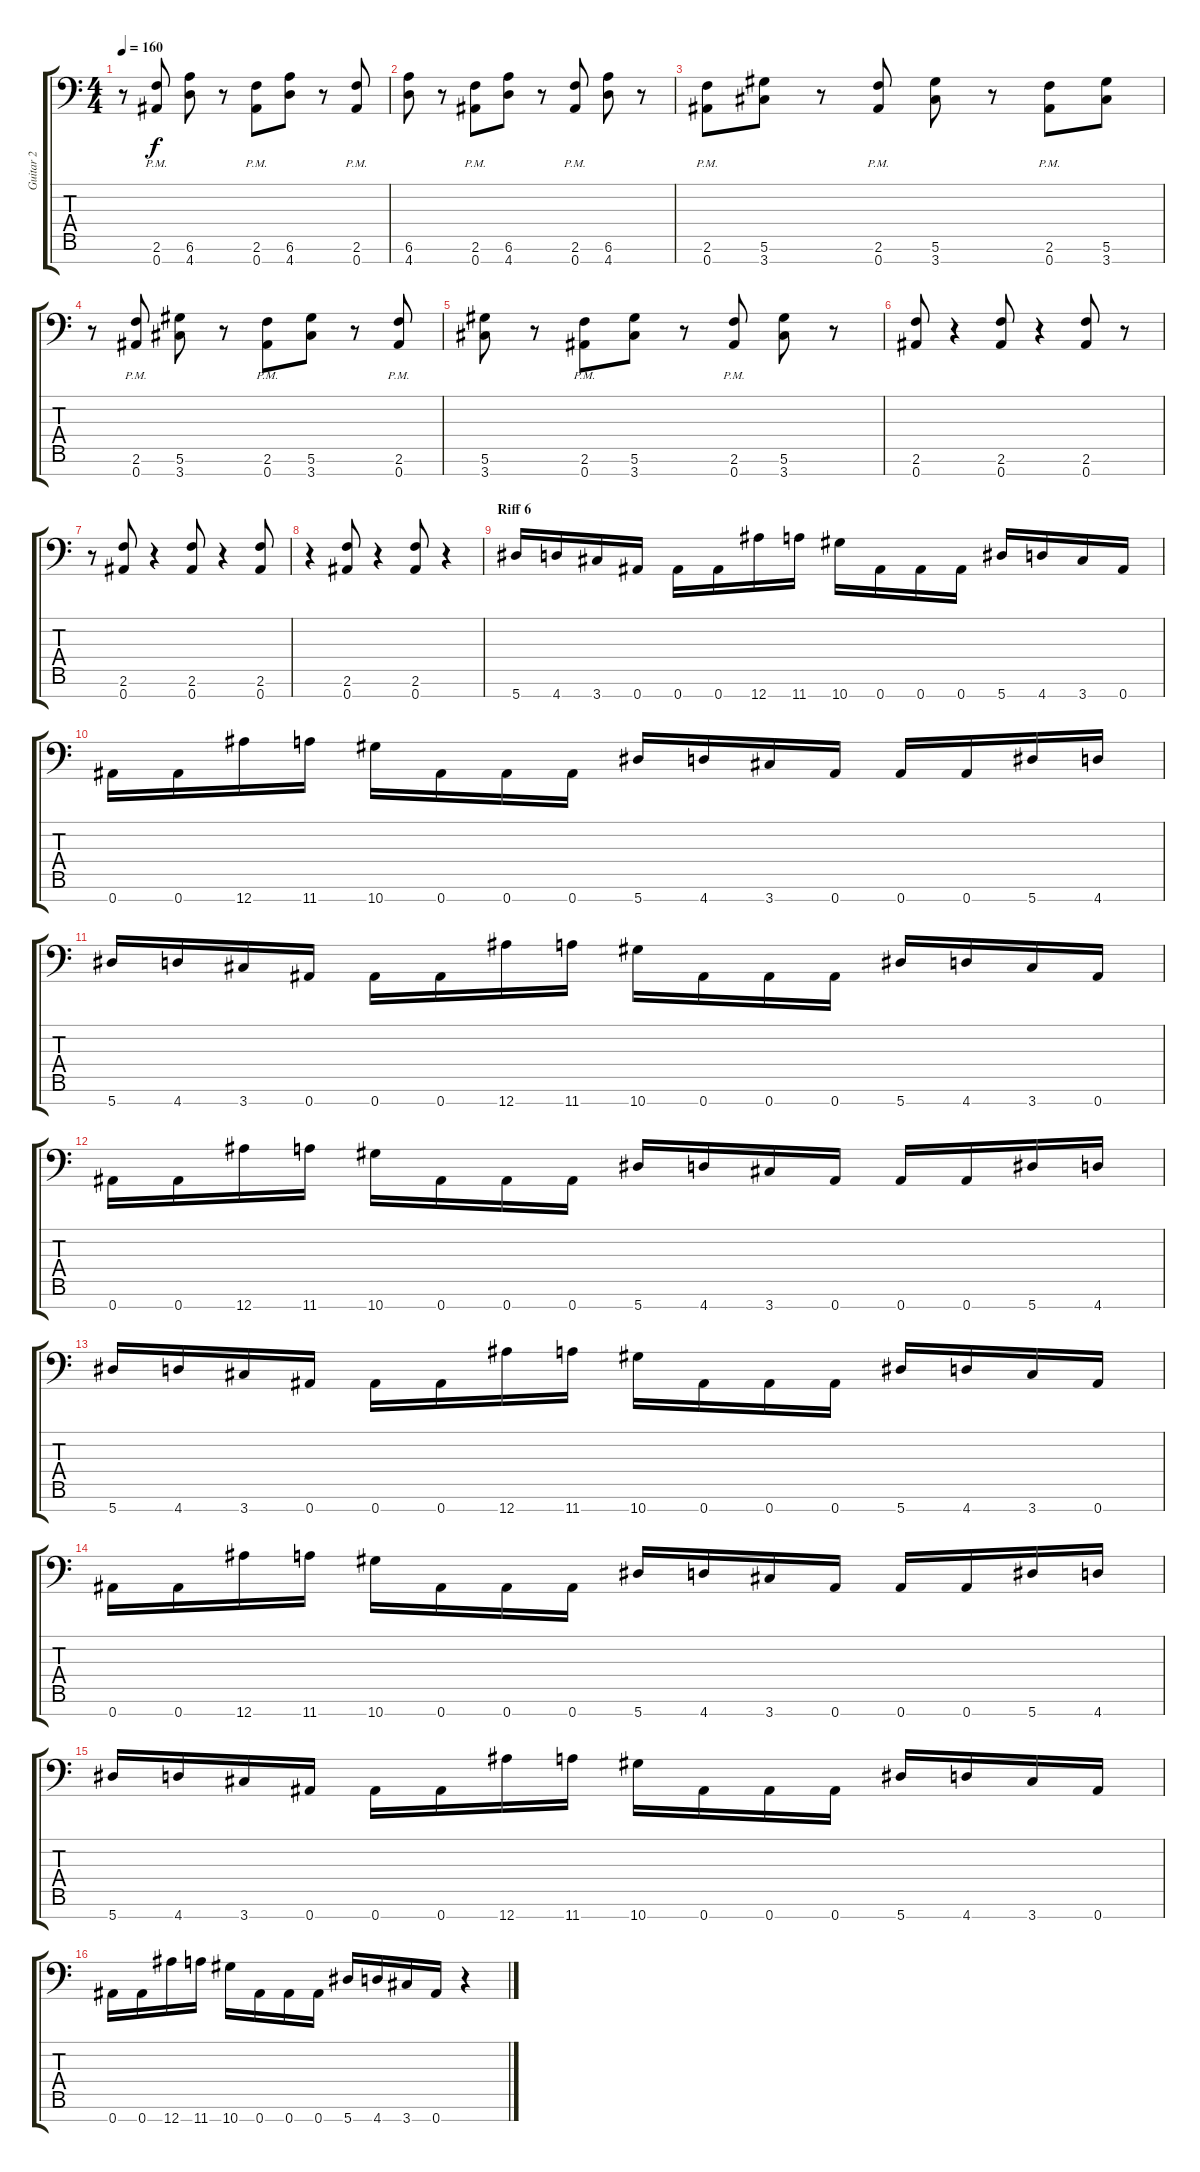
\track ("Guitar 2" "Guitar 2") {instrument distortionguitar}
\staff {score tabs}
\tuning (Eb4 Bb3 Gb3 Db3 Ab2 Eb2 Bb1) {hide}
\ts (4 4)
\tempo 160
\clef f4
\ks c
r.8{dy f} (2.6{pm} 0.7{pm}).8 (6.6 4.7).8 r.8 (2.6{pm} 0.7{pm}).8 (6.6 4.7).8 r.8 (2.6{pm} 0.7{pm}).8 |
(6.6 4.7).8 r.8 (2.6{pm} 0.7{pm}).8 (6.6 4.7).8 r.8 (2.6{pm} 0.7{pm}).8 (6.6 4.7).8 r.8 |
(2.6{pm} 0.7{pm}).8 (5.6 3.7).8 r.8 (2.6{pm} 0.7{pm}).8 (5.6 3.7).8 r.8 (2.6{pm} 0.7{pm}).8 (5.6 3.7).8 |
r.8 (2.6{pm} 0.7{pm}).8 (5.6 3.7).8 r.8 (2.6{pm} 0.7{pm}).8 (5.6 3.7).8 r.8 (2.6{pm} 0.7{pm}).8 |
(5.6 3.7).8 r.8 (2.6{pm} 0.7{pm}).8 (5.6 3.7).8 r.8 (2.6{pm} 0.7{pm}).8 (5.6 3.7).8 r.8 |
(2.6 0.7).8 r.4 (2.6 0.7).8 r.4 (2.6 0.7).8 r.8 |
r.8 (2.6 0.7).8 r.4 (2.6 0.7).8 r.4 (2.6 0.7).8 |
r.4 (2.6 0.7).8 r.4 (2.6 0.7).8 r.4 |
\section ("" "Riff 6")
5.7.16 4.7.16 3.7.16 0.7.16 0.7.16 0.7.16 12.7.16 11.7.16 10.7.16 0.7.16 0.7.16 0.7.16 5.7.16 4.7.16 3.7.16 0.7.16 |
0.7.16 0.7.16 12.7.16 11.7.16 10.7.16 0.7.16 0.7.16 0.7.16 5.7.16 4.7.16 3.7.16 0.7.16 0.7.16 0.7.16 5.7.16 4.7.16 |
5.7.16 4.7.16 3.7.16 0.7.16 0.7.16 0.7.16 12.7.16 11.7.16 10.7.16 0.7.16 0.7.16 0.7.16 5.7.16 4.7.16 3.7.16 0.7.16 |
0.7.16 0.7.16 12.7.16 11.7.16 10.7.16 0.7.16 0.7.16 0.7.16 5.7.16 4.7.16 3.7.16 0.7.16 0.7.16 0.7.16 5.7.16 4.7.16 |
5.7.16 4.7.16 3.7.16 0.7.16 0.7.16 0.7.16 12.7.16 11.7.16 10.7.16 0.7.16 0.7.16 0.7.16 5.7.16 4.7.16 3.7.16 0.7.16 |
0.7.16 0.7.16 12.7.16 11.7.16 10.7.16 0.7.16 0.7.16 0.7.16 5.7.16 4.7.16 3.7.16 0.7.16 0.7.16 0.7.16 5.7.16 4.7.16 |
5.7.16 4.7.16 3.7.16 0.7.16 0.7.16 0.7.16 12.7.16 11.7.16 10.7.16 0.7.16 0.7.16 0.7.16 5.7.16 4.7.16 3.7.16 0.7.16 |
0.7.16 0.7.16 12.7.16 11.7.16 10.7.16 0.7.16 0.7.16 0.7.16 5.7.16 4.7.16 3.7.16 0.7.16 r.4
